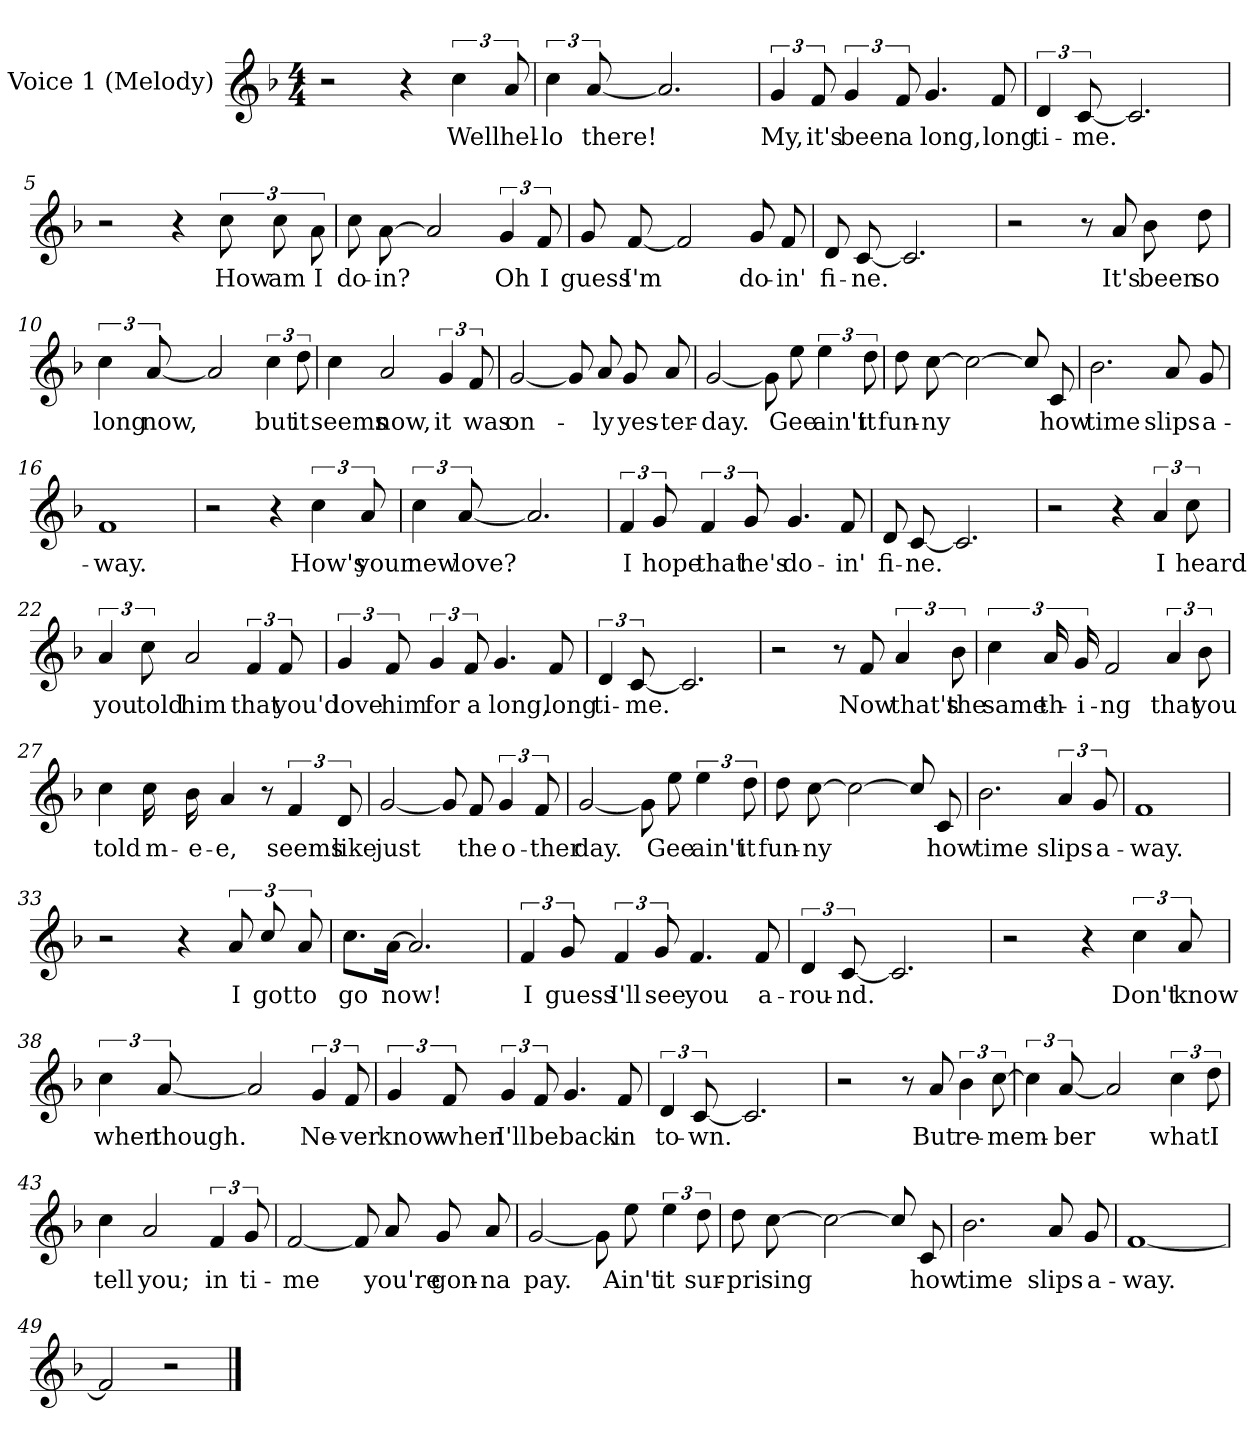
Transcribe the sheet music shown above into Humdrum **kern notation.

**kern	**text
*part1	*part1
*staff1	*staff1
*I"Voice 1 (Melody)	*
*I'Voice 1 (Melody)	*
*clefG2	*
*k[b-]	*
*M4/4	*
=1	=1
2r	.
4r	.
6cc\	Well
12a/	hel-
=2	=2
6cc\	lo
[<12a/	there!
2.a/]	.
=3	=3
6g/	My,
12f/	it's
6g/	been
12f/	a
4.g/	long,
8f/	long
=4	=4
6d/	ti-
[<12c/	me.
2.c/]	.
!!LO:LB:g=z
=5	=5
2r	.
4r	.
12cc\L	How
12cc\	am
12a\	I
=6	=6
8cc\L	do-
[<8a\	in?
2a/]	.
6g/	Oh
12f/	I
=7	=7
8g/L	guess
[<8f/	I'm
2f/]	.
8g/L	do-
8f/	in'
=8	=8
8d/L	fi-
[<8c/	ne.
2.c/]	.
!!LO:LB:g=z
=9	=9
2r	.
8r	.
8a/	It's
8b-\L	been
8dd\	so
=10	=10
6cc\	long
[<12a/	now,
2a/]	.
6cc\	but
12dd\	it
=11	=11
4cc\	seems
2a/	now,
6g/	it
12f/	was
!!LO:LB:g=z
=12	=12
[<2g/	on-
8g/L]	.
8a/	ly
8g/L	yes-
8a/	ter-
=13	=13
[<2g/	day.
8g\L]	.
8ee\	Gee
6ee\	ain't
12dd\	it
=14	=14
8dd\L	fun-
[>8cc\	ny
2cc\_>	.
8cc/L]	.
8c/	how
!!LO:LB:g=z
=15	=15
2.b-\	time
8a/L	slips
8g/	a-
=16	=16
1f	way.
=17	=17
2r	.
4r	.
6cc\	How's
12a/	your
=18	=18
6cc\	new
[<12a/	love?
2.a/]	.
!!LO:LB:g=z
=19	=19
6f/	I
12g/	hope
6f/	that
12g/	he's
4.g/	do-
8f/	in'
=20	=20
8d/L	fi-
[<8c/	ne.
2.c/]	.
=21	=21
2r	.
4r	.
6a/	I
12cc\	heard
=22	=22
6a/	you
12cc\	told
2a/	him
6f/	that
12f/	you'd
!!LO:PB:g=z
=23	=23
6g/	love
12f/	him
6g/	for
12f/	a
4.g/	long,
8f/	long
=24	=24
6d/	ti-
[<12c/	me.
2.c/]	.
=25	=25
2r	.
8r	.
8f/	Now
6a/	that's
12b-\	the
!!LO:LB:g=z
=26	=26
6cc\	same
24a/	th-
24g/	i-
2f/	ng
6a/	that
12b-\	you
=27	=27
4cc\	told
16cc\LL	m-
16b-\J	e-
4a/	e,
8r	.
6f/	seems
12d/	like
=28	=28
[<2g/	just
8g/L]	.
8f/	the
6g/	o-
12f/	ther
!!LO:LB:g=z
=29	=29
[<2g/	day.
8g\L]	.
8ee\	Gee
6ee\	ain't
12dd\	it
=30	=30
8dd\L	fun-
[>8cc\	ny
2cc\_>	.
8cc/L]	.
8c/	how
=31	=31
2.b-\	time
6a/	slips
12g/	a-
=32	=32
1f	way.
!!LO:LB:g=z
=33	=33
2r	.
4r	.
12a/L	I
12cc/	got
12a/	to
=34	=34
8.cc\L	go
[<16a\J	now!
2.a/]	.
=35	=35
6f/	I
12g/	guess
6f/	I'll
12g/	see
4.f/	you
8f/	a-
=36	=36
6d/	rou-
[<12c/	nd.
2.c/]	.
!!LO:LB:g=z
=37	=37
2r	.
4r	.
6cc\	Don't
12a/	know
=38	=38
6cc\	when
[<12a/	though.
2a/]	.
6g/	Ne-
12f/	ver
=39	=39
6g/	know
12f/	when
6g/	I'll
12f/	be
4.g/	back
8f/	in
!!LO:LB:g=z
=40	=40
6d/	to-
[<12c/	wn.
2.c/]	.
=41	=41
2r	.
8r	.
8a/	But
6b-\	re-
[>12cc\	mem-
=42	=42
6cc\]	.
[<12a/	ber
2a/]	.
6cc\	what
12dd\	I
=43	=43
4cc\	tell
2a/	you;
6f/	in
12g/	ti-
!!LO:LB:g=z
=44	=44
[<2f/	me
8f/L]	.
8a/	you're
8g/L	gon-
8a/	na
=45	=45
[<2g/	pay.
8g\L]	.
8ee\	Ain't
6ee\	it
12dd\	sur-
=46	=46
8dd\L	pri
[>8cc\	sing
2cc\_>	.
8cc/L]	.
8c/	how
!!LO:PB:g=z
=47	=47
2.b-\	time
8a/L	slips
8g/	a-
=48	=48
[<1f	way.
=49	=49
2f/]	.
2r	.
==	==
*-	*-
